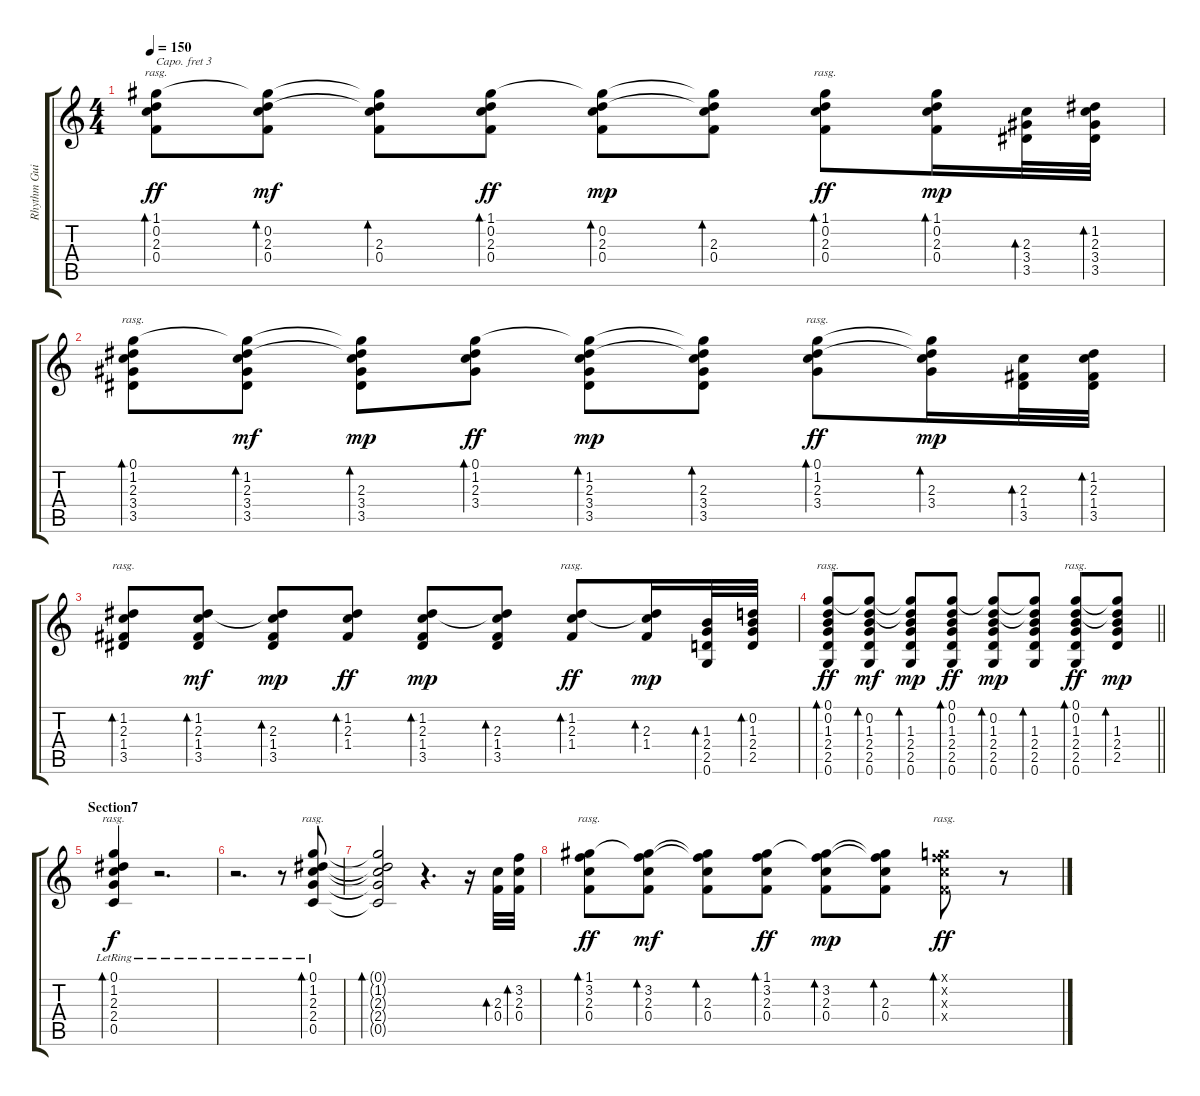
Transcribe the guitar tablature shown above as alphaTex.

\track ("Rhythm Guitar 1" "Rhythm Gui") {instrument acousticguitarnylon}
\staff {score tabs}
\capo 3
\tuning (E4 B3 G3 D3 A2 E2) {hide}
\ts (4 4)
\tempo 150
\clef g2
\ks c
(1.1 0.2 2.3 0.4).8{bd 120 rasg ii dy ff} (1.1{t} 0.2 2.3 0.4).8{bd 60 dy mf} (1.1{t} 0.2{t} 2.3 0.4).8{bd 60} (1.1 0.2 2.3 0.4).8{bd 60 dy ff} (1.1{t} 0.2 2.3 0.4).8{bd 60 dy mp} (1.1{t} 0.2{t} 2.3 0.4).8{bd 60} (1.1 0.2 2.3 0.4).8{bd 60 rasg ii dy ff} (1.1 0.2 2.3 0.4).16{bd 60 dy mp} (2.3 3.4 3.5).32{bd 60} (1.2 2.3 3.4 3.5).32{bd 60} |
(0.1 1.2 2.3 3.4 3.5).8{bd 480 rasg ii} (0.1{t} 1.2 2.3 3.4 3.5).8{bd 60 dy mf} (0.1{t} 1.2{t} 2.3 3.4 3.5).8{bd 60 dy mp} (0.1 1.2 2.3 3.4).8{bd 60 dy ff} (0.1{t} 1.2 2.3 3.4 3.5).8{bd 60 dy mp} (0.1{t} 1.2{t} 2.3 3.4 3.5).8{bd 60} (0.1 1.2 2.3 3.4).8{bd 120 rasg ii dy ff} (0.1{t} 1.2{t} 2.3 3.4).16{bd 120 dy mp} (2.3 1.4 3.5).32{bd 60} (1.2 2.3 1.4 3.5).32{bd 60} |
(1.2 2.3 1.4 3.5).8{bd 480 rasg ii} (1.2 2.3 1.4 3.5).8{bd 60 dy mf} (1.2{t} 2.3 1.4 3.5).8{bd 60 dy mp} (1.2 2.3 1.4).8{bd 60 dy ff} (1.2 2.3 1.4 3.5).8{bd 60 dy mp} (1.2{t} 2.3 1.4 3.5).8{bd 60} (1.2 2.3 1.4).8{bd 120 rasg ii dy ff} (1.2{t} 2.3 1.4).16{bd 120 dy mp} (1.3 2.4 2.5 0.6).32{bd 60} (0.2 1.3 2.4 2.5).32{bd 60} |
\barLineRight lightlight
(0.1 0.2 1.3 2.4 2.5 0.6).8{bd 480 rasg ii dy ff} (0.1{t} 0.2 1.3 2.4 2.5 0.6).8{bd 60 dy mf} (0.1{t} 0.2{t} 1.3 2.4 2.5 0.6).8{bd 60 dy mp} (0.1 0.2 1.3 2.4 2.5 0.6).8{bd 60 dy ff} (0.1{t} 0.2 1.3 2.4 2.5 0.6).8{bd 60 dy mp} (0.1{t} 0.2{t} 1.3 2.4 2.5 0.6).8{bd 60} (0.1 0.2 1.3 2.4 2.5 0.6).8{bd 120 rasg ii dy ff} (0.1{t} 0.2{t} 1.3 2.4 2.5).8{bd 120 dy mp} |
\section ("" "Section7")
(0.1{lr} 1.2{lr} 2.3{lr} 2.4{lr} 0.5{lr}).4{bd 120 rasg ii dy f} r.2{d} |
r.2{d} r.8 (0.1{lr} 1.2{lr} 2.3{lr} 2.4{lr} 0.5{lr}).8{bd 480 rasg ii} |
(0.1{t} 1.2{t} 2.3{t} 2.4{t} 0.5{t}).2{bd 480} r.4{d} r.16 (2.3 0.4).32{bd 60} (3.2 2.3 0.4).32{bd 60} |
(1.1 3.2 2.3 0.4).8{bd 120 rasg ii dy ff} (1.1{t} 3.2 2.3 0.4).8{bd 60 dy mf} (1.1{t} 3.2{t} 2.3 0.4).8{bd 60} (1.1 3.2 2.3 0.4).8{bd 60 dy ff} (1.1{t} 3.2 2.3 0.4).8{bd 60 dy mp} (1.1{t} 3.2{t} 2.3 0.4).8{bd 60} (0.1{x} 3.2{x} 2.3{x} 0.4{x}).8{bd 60 rasg ii dy ff} r.8
